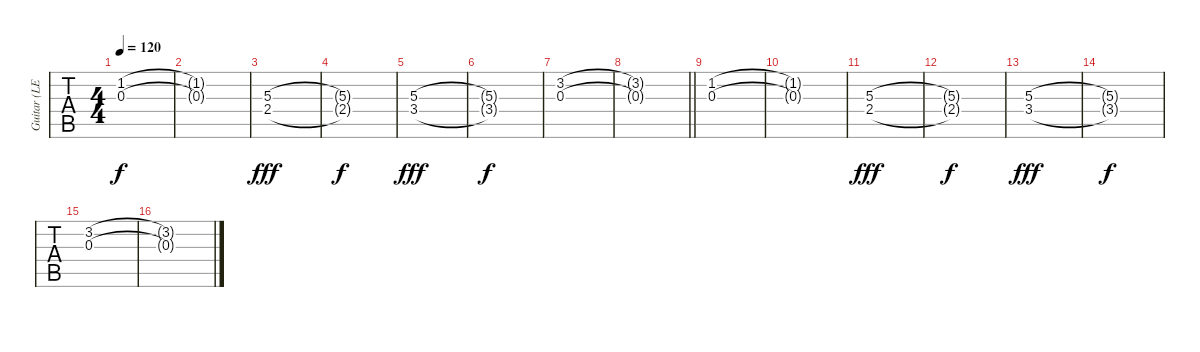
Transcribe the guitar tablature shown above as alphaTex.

\track ("Guitar (LEAD)" "Guitar (LE") {instrument distortionguitar}
\staff {tabs}
\tuning (E4 B3 G3 D3 A2 D2) {hide}
\ts (4 4)
\tempo 120
\clef g2
\ks c
(1.2 0.3).1{dy f} |
(1.2{t} 0.3{t}).1 |
(5.3 2.4).1{dy fff} |
(5.3{t} 2.4{t}).1{dy f} |
(5.3 3.4).1{dy fff} |
(5.3{t} 3.4{t}).1{dy f} |
(3.2 0.3).1 |
\barLineRight lightlight
(3.2{t} 0.3{t}).1 |
(1.2 0.3).1 |
(1.2{t} 0.3{t}).1 |
(5.3 2.4).1{dy fff} |
(5.3{t} 2.4{t}).1{dy f} |
(5.3 3.4).1{dy fff} |
(5.3{t} 3.4{t}).1{dy f} |
(3.2 0.3).1 |
(3.2{t} 0.3{t}).1
